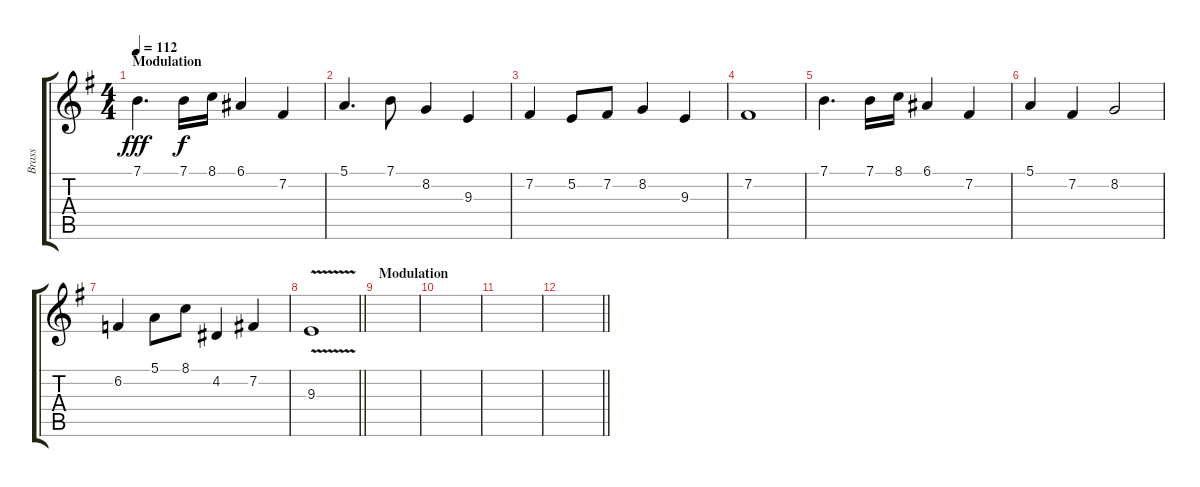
\track ("Brass" "Brass") {instrument frenchhorn}
\staff {score tabs}
\tuning (E4 B3 G3 D3 A2 E2) {hide}
\ts (4 4)
\section ("" "Modulation")
\tempo 112
\clef g2
\ks eminor
7.1.4{d dy fff} 7.1.16{dy f} 8.1.16 6.1.4 7.2.4 |
5.1.4{d} 7.1.8 8.2.4 9.3.4 |
7.2.4 5.2.8 7.2.8 8.2.4 9.3.4 |
7.2.1 |
7.1.4{d} 7.1.16 8.1.16 6.1.4 7.2.4 |
5.1.4 7.2.4 8.2.2 |
6.2.4 5.1.8 8.1.8 4.2.4 7.2.4 |
\barLineRight lightlight
9.3{v}.1 |
\section ("" "Modulation")
|
|
|
\barLineRight lightlight
